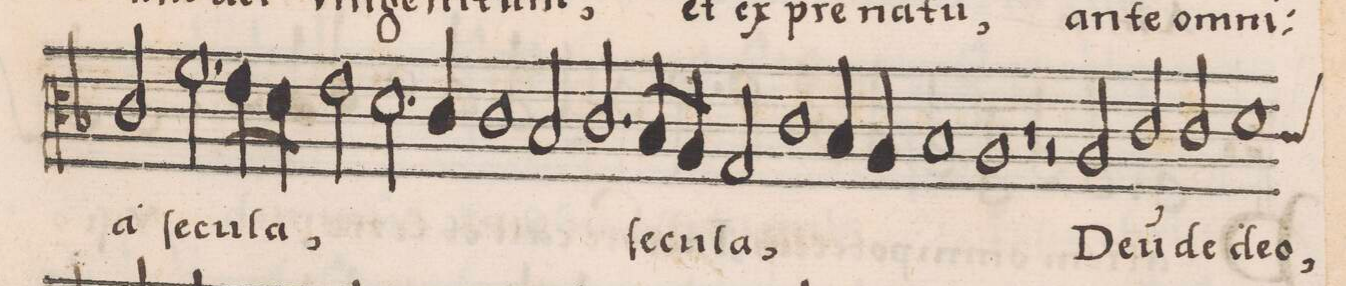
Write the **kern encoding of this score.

**kern	**text
*I"CANTVS	*
*clefC3	*
*k[b-]	*
*M2/1	*
2c/	-a
=30-	=30-
2.f\	ſe-
8e\L	-cu-
8d\J	.
2e\	-la,
2.d\	.
=31-	=31-
4c/	.
1c	.
2B-/	.
=32-	=32-
2.c/	ſe-
8B-/L	-cu-
8A/J	.
2G/	-la,
1c\	.
=33-	=33-
4B-/	.
4A/	.
1B-	.
=34-	=34-
1A	.
1r	.
=35-	=35-
2r	.
2A/	De-
2c/	-u(m)
2c/	de
=36-	=36-
*custos:c	*
1d	de-
*-	*-
